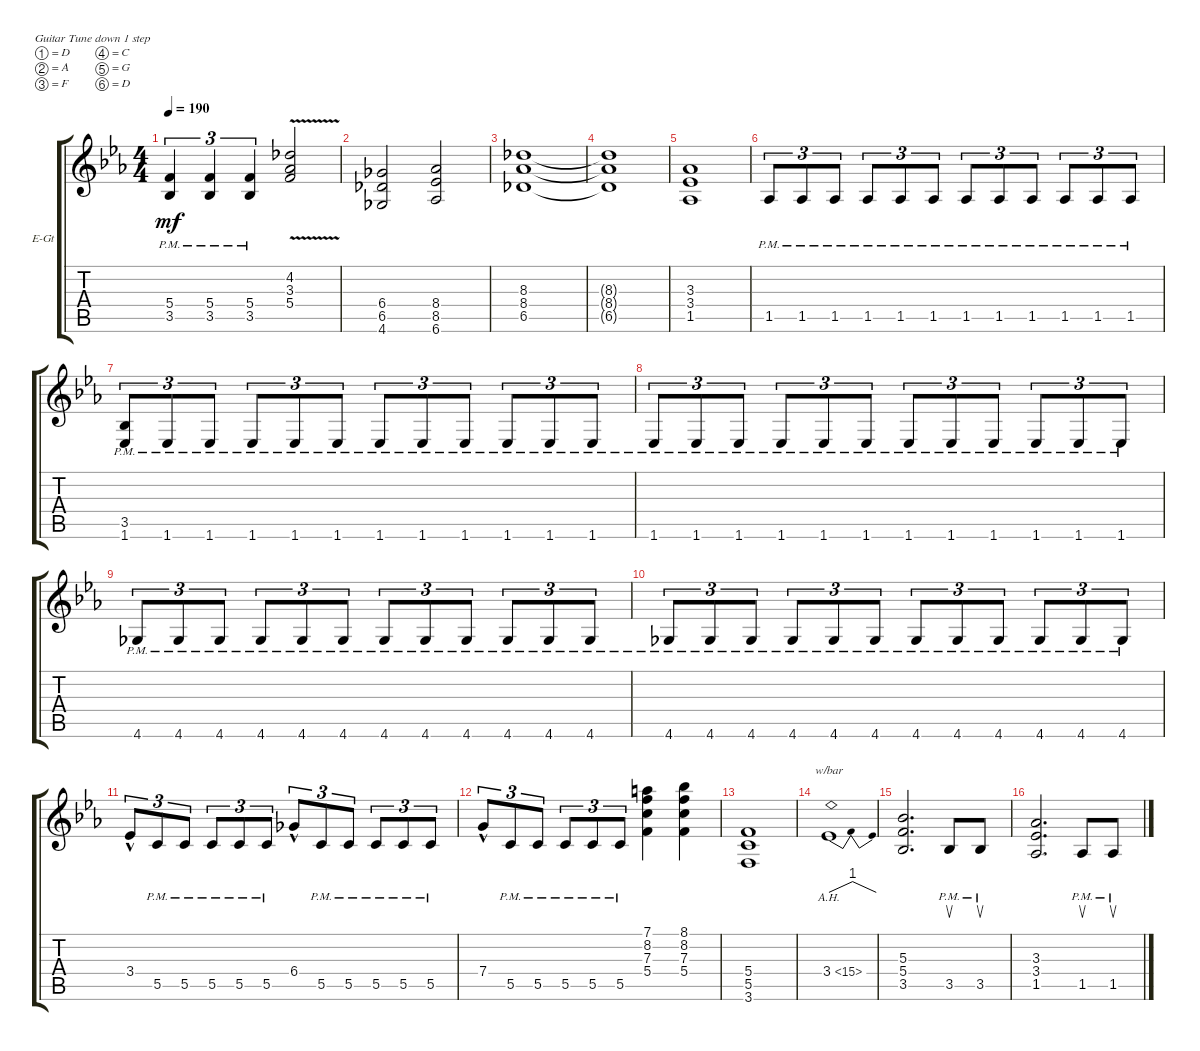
\defaultSystemsLayout 4
\bracketExtendMode groupsimilarinstruments
\firstSystemTrackNameOrientation horizontal
\otherSystemsTrackNameOrientation horizontal
\track ("Rithm Guitar 2" "E-Gt") {instrument distortionguitar}
\staff {score tabs}
\tuning (D4 A3 F3 C3 G2 D2)
\ts (4 4)
\tempo 190
\clef g2
\ks cminor
(3.5{pm} 5.4{pm}).4{tu (3 2) dy mf} (3.5{pm} 5.4{pm}).4{tu (3 2)} (3.5{pm} 5.4{pm}).4{tu (3 2)} (5.4{v} 3.3{v} 4.2{v}).2 |
(4.6 6.5 6.4).2 (6.6 8.5 8.4).2 |
(6.5 8.4 8.3).1 |
(6.5{t} 8.4{t} 8.3{t}).1 |
(1.5 3.4 3.3).1 |
1.5{pm}.8{tu (3 2)} 1.5{pm}.8{tu (3 2)} 1.5{pm}.8{tu (3 2)} 1.5{pm}.8{tu (3 2)} 1.5{pm}.8{tu (3 2)} 1.5{pm}.8{tu (3 2)} 1.5{pm}.8{tu (3 2)} 1.5{pm}.8{tu (3 2)} 1.5{pm}.8{tu (3 2)} 1.5{pm}.8{tu (3 2)} 1.5{pm}.8{tu (3 2)} 1.5{pm}.8{tu (3 2)} |
(1.6{pm} 3.5{pm}).8{tu (3 2)} 1.6{pm}.8{tu (3 2)} 1.6{pm}.8{tu (3 2)} 1.6{pm}.8{tu (3 2)} 1.6{pm}.8{tu (3 2)} 1.6{pm}.8{tu (3 2)} 1.6{pm}.8{tu (3 2)} 1.6{pm}.8{tu (3 2)} 1.6{pm}.8{tu (3 2)} 1.6{pm}.8{tu (3 2)} 1.6{pm}.8{tu (3 2)} 1.6{pm}.8{tu (3 2)} |
1.6{pm}.8{tu (3 2)} 1.6{pm}.8{tu (3 2)} 1.6{pm}.8{tu (3 2)} 1.6{pm}.8{tu (3 2)} 1.6{pm}.8{tu (3 2)} 1.6{pm}.8{tu (3 2)} 1.6{pm}.8{tu (3 2)} 1.6{pm}.8{tu (3 2)} 1.6{pm}.8{tu (3 2)} 1.6{pm}.8{tu (3 2)} 1.6{pm}.8{tu (3 2)} 1.6{pm}.8{tu (3 2)} |
4.6{pm}.8{tu (3 2)} 4.6{pm}.8{tu (3 2)} 4.6{pm}.8{tu (3 2)} 4.6{pm}.8{tu (3 2)} 4.6{pm}.8{tu (3 2)} 4.6{pm}.8{tu (3 2)} 4.6{pm}.8{tu (3 2)} 4.6{pm}.8{tu (3 2)} 4.6{pm}.8{tu (3 2)} 4.6{pm}.8{tu (3 2)} 4.6{pm}.8{tu (3 2)} 4.6{pm}.8{tu (3 2)} |
4.6{pm}.8{tu (3 2)} 4.6{pm}.8{tu (3 2)} 4.6{pm}.8{tu (3 2)} 4.6{pm}.8{tu (3 2)} 4.6{pm}.8{tu (3 2)} 4.6{pm}.8{tu (3 2)} 4.6{pm}.8{tu (3 2)} 4.6{pm}.8{tu (3 2)} 4.6{pm}.8{tu (3 2)} 4.6{pm}.8{tu (3 2)} 4.6{pm}.8{tu (3 2)} 4.6{pm}.8{tu (3 2)} |
3.4{hac}.8{tu (3 2)} 5.5{pm}.8{tu (3 2)} 5.5{pm}.8{tu (3 2)} 5.5{pm}.8{tu (3 2)} 5.5{pm}.8{tu (3 2)} 5.5{pm}.8{tu (3 2)} 6.4{hac}.8{tu (3 2)} 5.5{pm}.8{tu (3 2)} 5.5{pm}.8{tu (3 2)} 5.5{pm}.8{tu (3 2)} 5.5{pm}.8{tu (3 2)} 5.5{pm}.8{tu (3 2)} |
7.4{hac}.8{tu (3 2)} 5.5{pm}.8{tu (3 2)} 5.5{pm}.8{tu (3 2)} 5.5{pm}.8{tu (3 2)} 5.5{pm}.8{tu (3 2)} 5.5{pm}.8{tu (3 2)} (7.3 8.2 7.1 5.4).4 (7.3 8.2 8.1 5.4).4 |
(3.6 5.5 5.4).1 |
3.4{ah 12}.1{tbe (dip default 0 0 9.6 4 15 4 59.4 0)} |
(3.5 5.4 5.3).2{d} 3.5{pm}.8{su} 3.5{pm}.8{su} |
(1.5 3.4 3.3).2{d} 1.5{pm}.8{su} 1.5{pm}.8{su}
